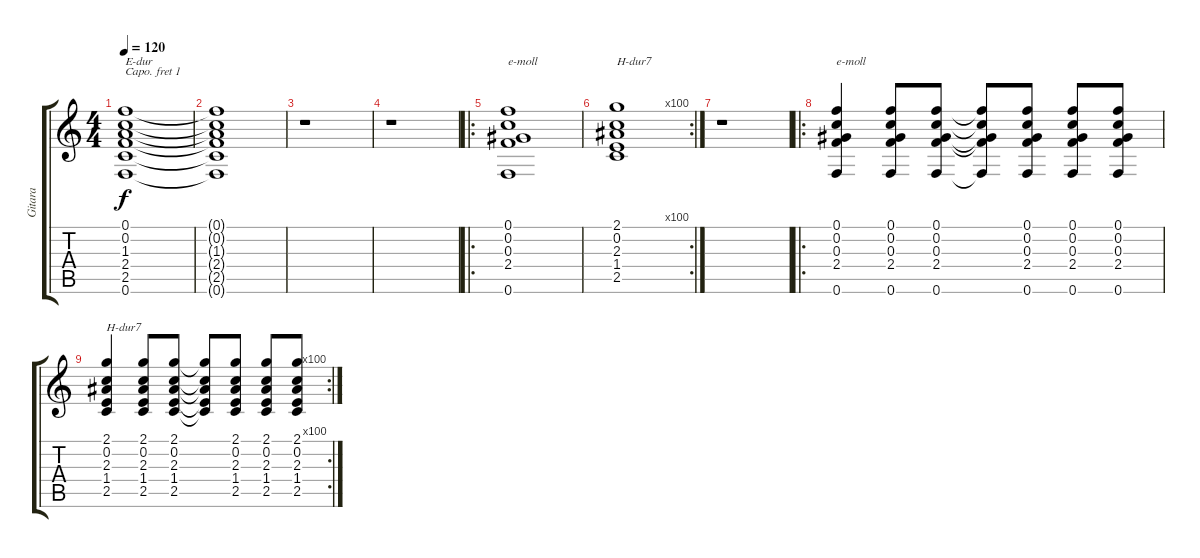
\track ("Gitara" "Gitara") {instrument acousticguitarnylon}
\staff {score tabs}
\capo 1
\tuning (E4 B3 G3 D3 A2 E2) {hide}
\ts (4 4)
\tempo 120
\clef g2
\ks c
(0.1 0.2 1.3 2.4 2.5 0.6).1{txt "E-dur" dy f} |
(0.1{t} 0.2{t} 1.3{t} 2.4{t} 2.5{t} 0.6{t}).1 |
r.1 |
r.1 |
\ro
(0.1 0.2 0.3 2.4 0.6).1{txt "e-moll"} |
\rc 100
(2.1 0.2 2.3 1.4 2.5).1{txt "H-dur7"} |
r.1 |
\ro
(0.1 0.2 0.3 2.4 0.6).4{txt "e-moll"} (0.1 0.2 0.3 2.4 0.6).8 (0.1 0.2 0.3 2.4 0.6).8 (0.1{t} 0.2{t} 0.3{t} 2.4{t} 0.6{t}).8 (0.1 0.2 0.3 2.4 0.6).8 (0.1 0.2 0.3 2.4 0.6).8 (0.1 0.2 0.3 2.4 0.6).8 |
\rc 100
(2.1 0.2 2.3 1.4 2.5).4{txt "H-dur7"} (2.1 0.2 2.3 1.4 2.5).8 (2.1 0.2 2.3 1.4 2.5).8 (2.1{t} 0.2{t} 2.3{t} 1.4{t} 2.5{t}).8 (2.1 0.2 2.3 1.4 2.5).8 (2.1 0.2 2.3 1.4 2.5).8 (2.1 0.2 2.3 1.4 2.5).8
